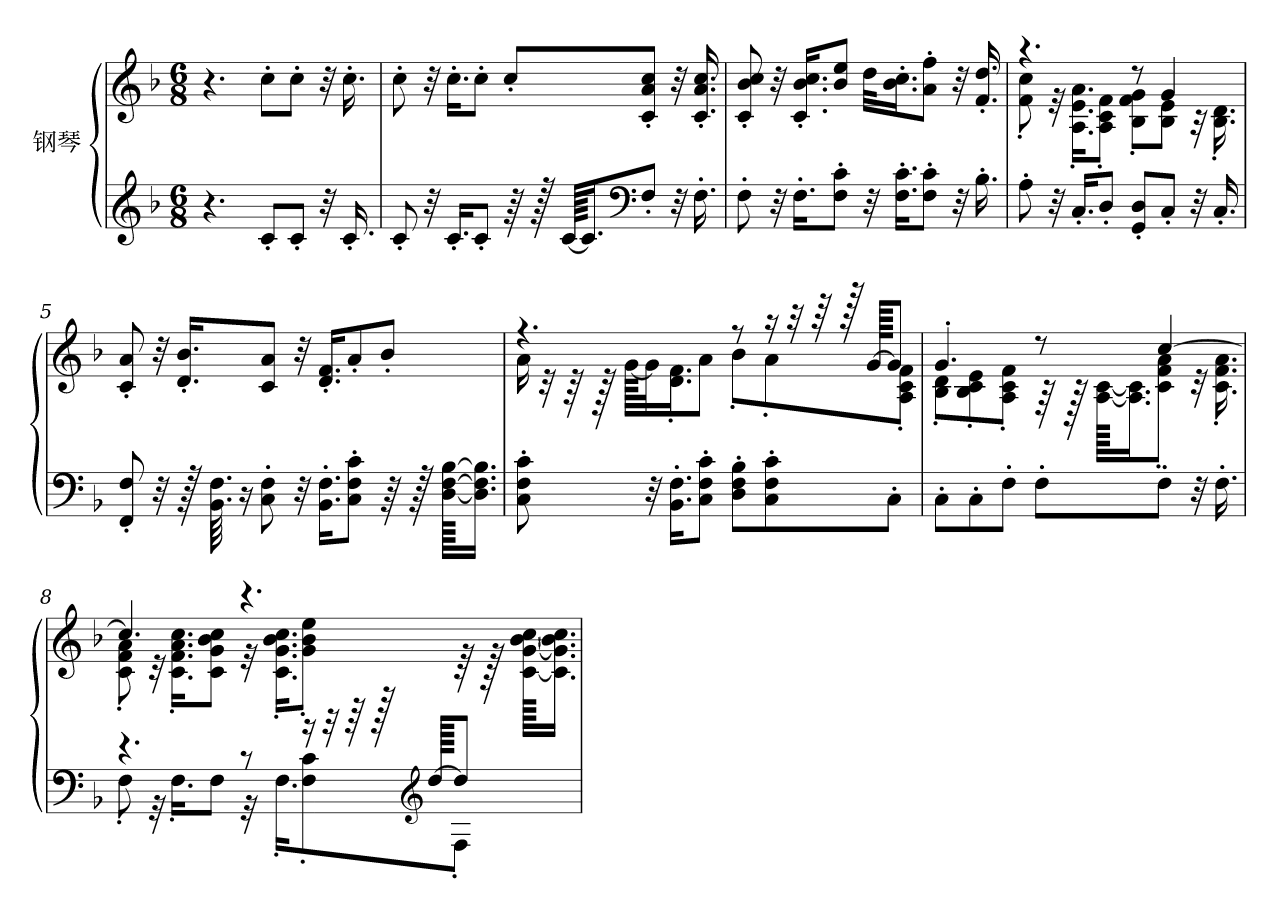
**kern	**kern
*part1	*part1
*staff2	*staff1
*I"钢琴	*
*clefG2	*clefG2
*k[b-]	*k[b-]
*M6/8	*M6/8
*MM101	*MM101
=1	=1
4.r	4.r
8c'/L	8cc'\L
8c'/J	8cc'\J
32r	32r
16.c'/	16.cc'\
=2	=2
8c'/	8cc'\
32r	32r
16.c'/KL	16.cc'\KL
8c'/J	8cc'\J
64r	8cc'/L
128r	.
[128c/KKKLL	.
16.c/J]	.
*clefF4	*
8F'/J	8c/' 8a/' 8cc/'J
32r	32r
16.F'\	16.c/' 16.a/' 16.cc/'
=3	=3
8F'\	8c/' 8b-/' 8cc/'
32r	32r
16.F'\KL	16.c/' 16.b-/' 16.cc/'KL
8F\' 8c\'J	8b-/ 8ee/J
32r	32dd\KLL
16.F\' 16.c\'KL	16.b-\' 16.cc\'J
8F\' 8c\'J	8a\' 8ff\'J
32r	32r
16.B-'\	16.f/' 16.dd/'
!!LO:LB:g=z
=4	=4
*	*^
8A'\	4.r	8f\' 8cc\'
32r	.	32r
16.C'/KL	.	16.A\' 16.e\' 16.a\'KL
8D'/J	.	8A\' 8c\' 8f\'J
8GG/' 8D/'L	8r	8B-\' 8f\' 8g\'L
8C'/J	4g/	8B-\ 8e\J
32r	.	32r
16.C'/	.	16.B-\' 16.d\'
*	*v	*v
=5	=5
8FF/' 8F/'	8c/' 8a/'
32r	32r
128r	16.d/' 16.b-/'KL
64.BB-\ 64.F\	.
16r	.
8C\' 8F\'	8c/ 8a/J
32r	32r
16.BB-\' 16.F\'KL	16.d/' 16.f/'KL
8C\' 8F\' 8c\'J	8a'/
64r	8b-'/J
128r	.
[128D\ [128F\ [128B-\KKKLL	.
16.D\] 16.F\] 16.B-\]JJ	.
!!LO:LB:g=z
=6	=6
*	*^
8C\' 8F\' 8c\'	4.r	16a\
.	.	32r
.	.	64r
.	.	128r
.	.	[128g\KKLLL
32r	.	32g\J]
16.BB-\' 16.F\'KL	.	16.d\' 16.f\'J
8C\' 8F\' 8c\'J	.	8a\J
8D\' 8F\' 8B-\'L	8r	8b-'\L
8C\' 8F\' 8c\'	16r	8a'\
.	32r	.
.	64r	.
.	128r	.
.	[128g/KKKKL	.
8C'\J	8g/J]	8A\' 8c\' 8f\'J
=7	=7	=7
8C'\L	4.g'/	8B-\' 8d\'L
8C'\	.	8B-\' 8c\' 8e\'
8F'\J	.	8A\' 8c\' 8f\'J
8F'\L	8r	64r
.	.	128r
.	.	[128A\ [128c\KKKLL
.	.	16.A\] 16.c\]J
8F'\J	[4cc/	8c\' 8f\' 8a\'J
32r	.	32r
16.F'\	.	16.c\' 16.f\' 16.a\'
!!LO:LB:g=z	!!
=8	=8	=8
*^	*	*
4.r	8F'\	4.cc/]	8c\' 8f\' 8a\'
.	32r	.	32r
.	16.F'\KL	.	16.c\' 16.f\' 16.a\' 16.cc\'KL
.	8F\J	.	8c\ 8g\ 8b-\ 8cc\J
8r	32r	4.r	32r
.	16.F'\KL	.	16.c\' 16.g\' 16.b-\' 16.cc\'KL
16r	8F\' 8c\'	.	8g\' 8b-\' 8ee\'J
32r	.	.	.
64r	.	.	.
128r	.	.	.
*clefG2	*	*	*
[128dd/KKKKL	.	.	.
8dd/J]	8F'\J	.	64r
.	.	.	128r
.	.	.	[128c\ [128g\ [128b-\ [128cc\KKKLL
.	.	.	16.c\] 16.g\] 16.b-\] 16.cc\]JJ
*v	*v	*	*
*	*v	*v
=	=
*-	*-
